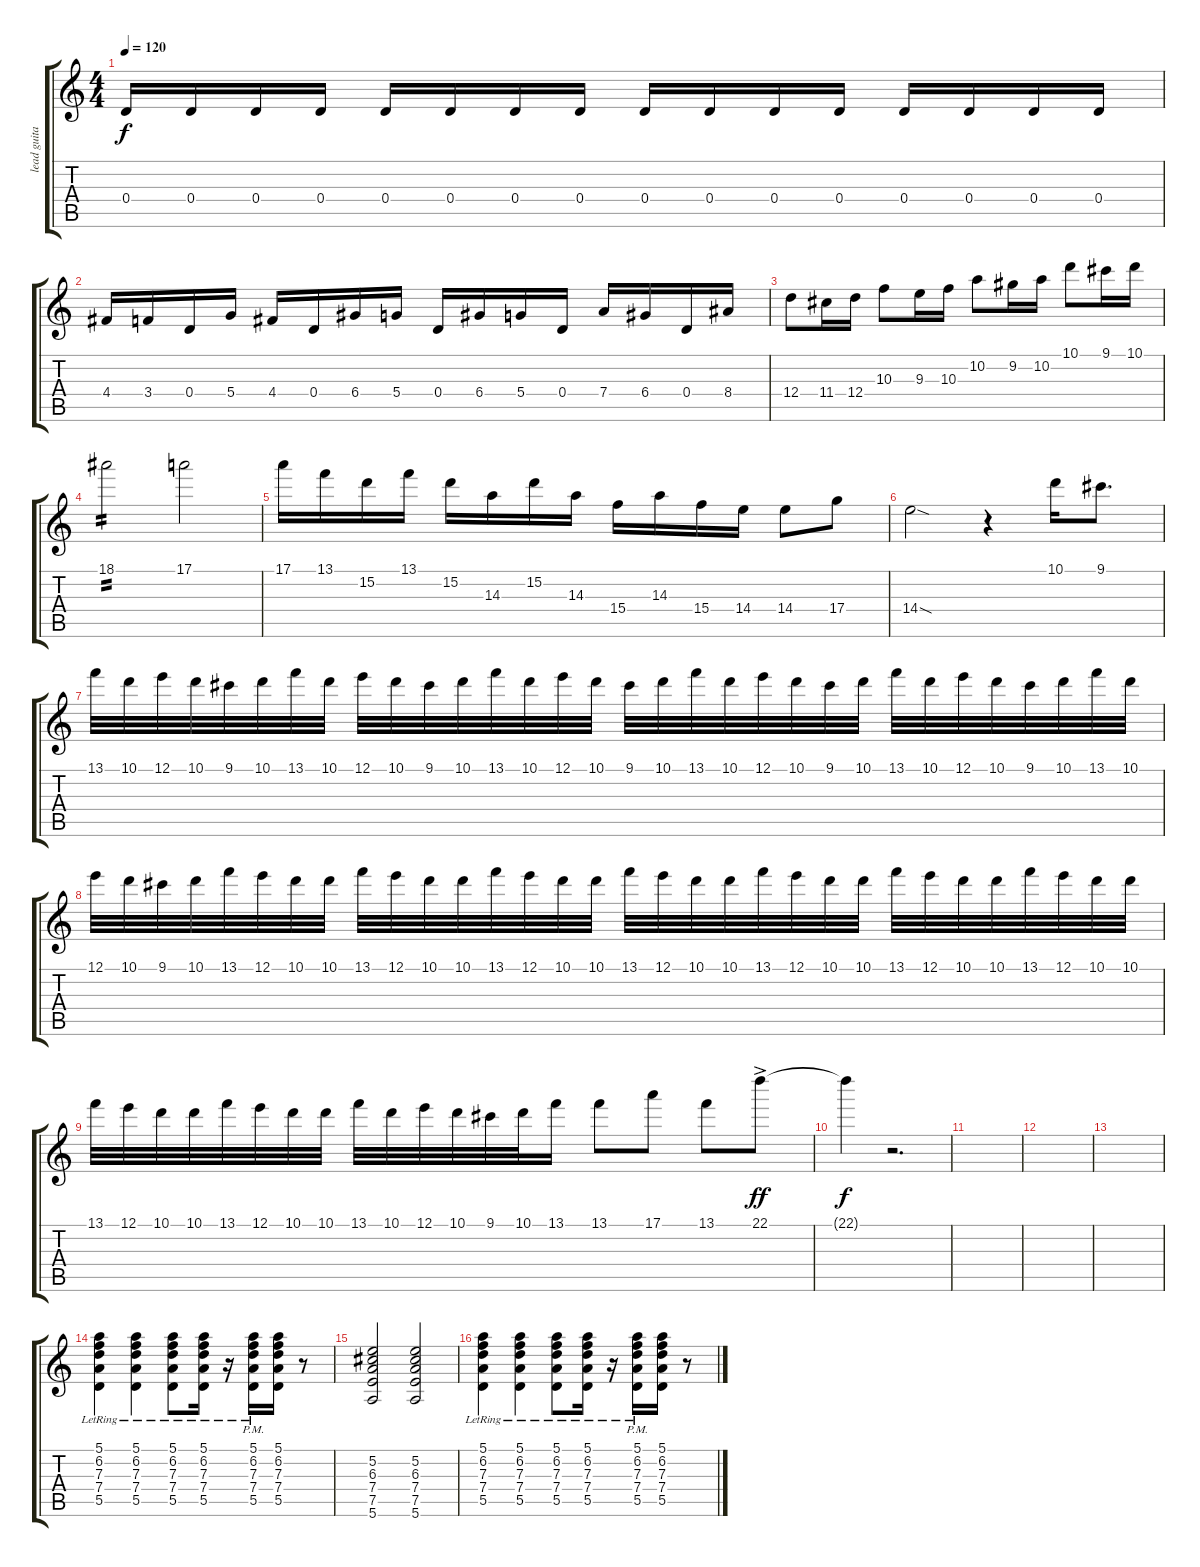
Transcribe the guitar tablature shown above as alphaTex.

\track ("lead guitar" "lead guita") {instrument overdrivenguitar}
\staff {score tabs}
\tuning (E4 B3 G3 D3 A2 E2) {hide}
\ts (4 4)
\tempo 120
\clef g2
\ks c
0.4.16{dy f} 0.4.16 0.4.16 0.4.16 0.4.16 0.4.16 0.4.16 0.4.16 0.4.16 0.4.16 0.4.16 0.4.16 0.4.16 0.4.16 0.4.16 0.4.16 |
4.4.16 3.4.16 0.4.16 5.4.16 4.4.16 0.4.16 6.4.16 5.4.16 0.4.16 6.4.16 5.4.16 0.4.16 7.4.16 6.4.16 0.4.16 8.4.16 |
12.4.8 11.4.16 12.4.16 10.3.8 9.3.16 10.3.16 10.2.8 9.2.16 10.2.16 10.1.8 9.1.16 10.1.16 |
18.1.2{tp 2} 17.1.2 |
17.1.16 13.1.16 15.2.16 13.1.16 15.2.16 14.3.16 15.2.16 14.3.16 15.4.16 14.3.16 15.4.16 14.4.16 14.4.8 17.4.8 |
14.4{sod}.2 r.4 10.1.16 9.1.8{d} |
13.1.32 10.1.32 12.1.32 10.1.32 9.1.32 10.1.32 13.1.32 10.1.32 12.1.32 10.1.32 9.1.32 10.1.32 13.1.32 10.1.32 12.1.32 10.1.32 9.1.32 10.1.32 13.1.32 10.1.32 12.1.32 10.1.32 9.1.32 10.1.32 13.1.32 10.1.32 12.1.32 10.1.32 9.1.32 10.1.32 13.1.32 10.1.32 |
12.1.32 10.1.32 9.1.32 10.1.32 13.1.32 12.1.32 10.1.32 10.1.32 13.1.32 12.1.32 10.1.32 10.1.32 13.1.32 12.1.32 10.1.32 10.1.32 13.1.32 12.1.32 10.1.32 10.1.32 13.1.32 12.1.32 10.1.32 10.1.32 13.1.32 12.1.32 10.1.32 10.1.32 13.1.32 12.1.32 10.1.32 10.1.32 |
13.1.32 12.1.32 10.1.32 10.1.32 13.1.32 12.1.32 10.1.32 10.1.32 13.1.32 10.1.32 12.1.32 10.1.32 9.1.32 10.1.32 13.1.16 13.1.8 17.1.8 13.1.8 22.1{ac}.8{dy ff} |
22.1{t}.4{dy f} r.2{d} |
|
|
|
(5.1{lr} 6.2{lr} 7.3{lr} 7.4{lr} 5.5{lr}).4 (5.1{lr} 6.2{lr} 7.3{lr} 7.4{lr} 5.5{lr}).4 (5.1{lr} 6.2{lr} 7.3{lr} 7.4{lr} 5.5{lr}).8 (5.1{lr} 6.2{lr} 7.3{lr} 7.4{lr} 5.5{lr}).16 r.16 (5.1{pm lr} 6.2{pm lr} 7.3{pm lr} 7.4{pm lr} 5.5{pm lr}).16 (5.1 6.2 7.3 7.4 5.5).16 r.8 |
(5.2 6.3 7.4 7.5 5.6).2 (5.2 6.3 7.4 7.5 5.6).2 |
(5.1{lr} 6.2{lr} 7.3{lr} 7.4{lr} 5.5{lr}).4 (5.1{lr} 6.2{lr} 7.3{lr} 7.4{lr} 5.5{lr}).4 (5.1{lr} 6.2{lr} 7.3{lr} 7.4{lr} 5.5{lr}).8 (5.1{lr} 6.2{lr} 7.3{lr} 7.4{lr} 5.5{lr}).16 r.16 (5.1{pm lr} 6.2{pm lr} 7.3{pm lr} 7.4{pm lr} 5.5{pm lr}).16 (5.1 6.2 7.3 7.4 5.5).16 r.8
